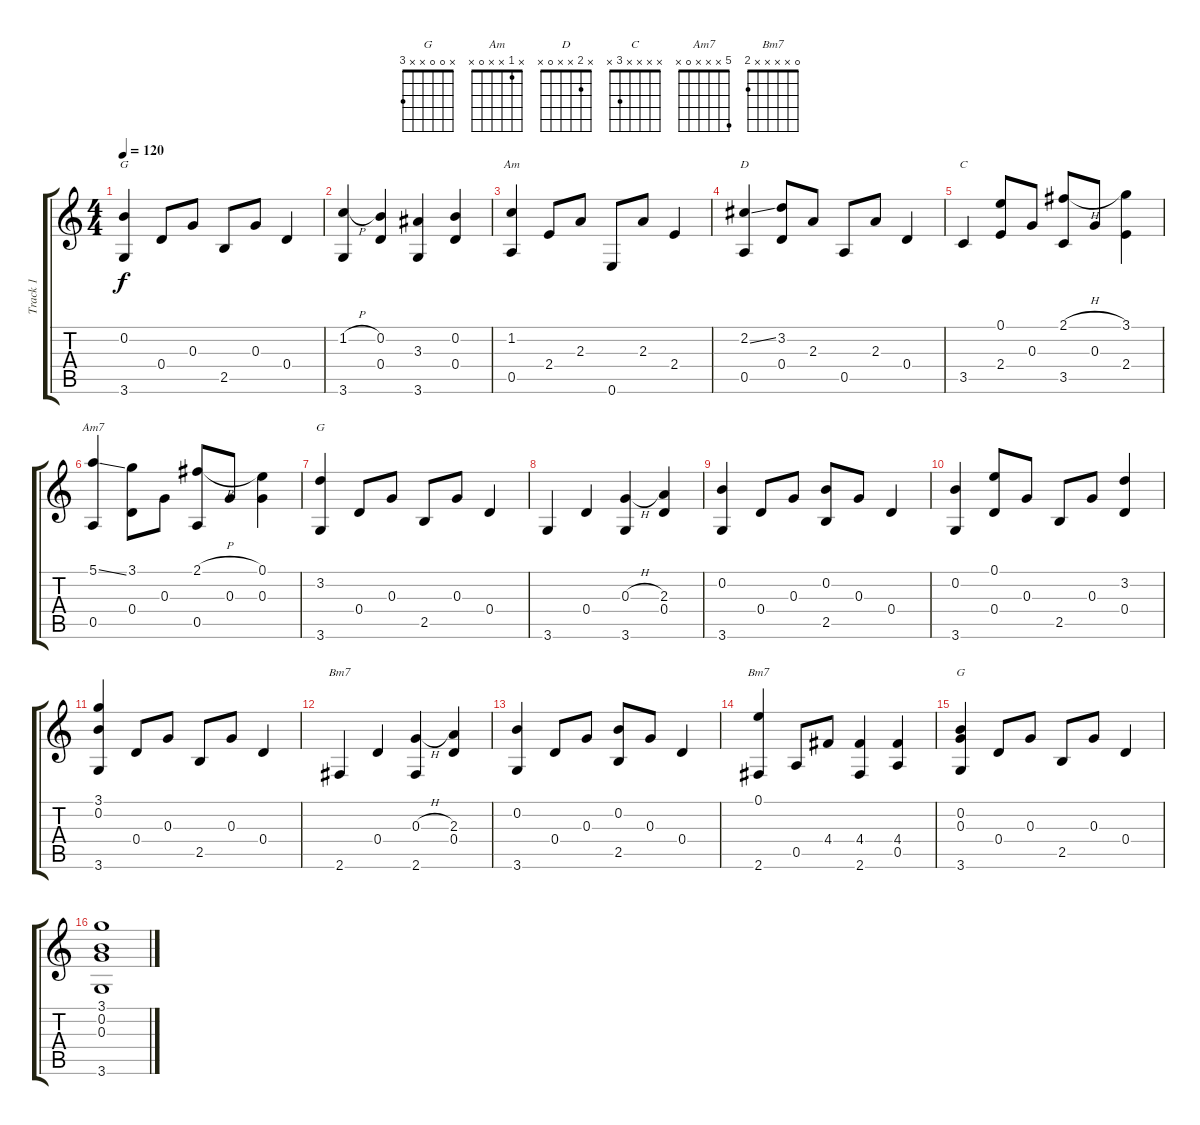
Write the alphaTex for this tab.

\track ("Track 1" "Track 1") {instrument acousticguitarsteel}
\staff {score tabs}
\tuning (E4 B3 G3 D3 A2 E2) {hide}
\chord ("G" x 0 x x x 3)
\chord ("Am" x 1 x x 0 x)
\chord ("D" x 2 x x 0 x)
\chord ("C" x x x x 3 x)
\chord ("Am7" 5 x x x 0 x)
\chord ("G" x 3 x x x 3)
\chord ("Bm7" x x x x x 2)
\chord ("Bm7" 0 x x x x 2)
\chord ("G" x 0 0 x x 3)
\ts (4 4)
\tempo 120
\clef g2
\ks c
(0.2 3.6).4{ch "G" dy f} 0.4.8 0.3.8 2.5.8 0.3.8 0.4.4 |
(1.2{h} 3.6).4 (0.2 0.4).4 (3.3 3.6).4 (0.2 0.4).4 |
(1.2 0.5).4{ch "Am"} 2.4.8 2.3.8 0.6.8 2.3.8 2.4.4 |
(2.2{ss} 0.5).4{ch "D"} (3.2 0.4).8 2.3.8 0.5.8 2.3.8 0.4.4 |
3.5.4{ch "C"} (0.1 2.4).8 0.3.8 (2.1{h} 3.5).8 0.3.8 (3.1 2.4).4 |
(5.1{ss} 0.5).4{ch "Am7"} (3.1 0.4).8 0.3.8 (2.1{h} 0.5).8 0.3.8 (0.1 0.3).4 |
(3.2 3.6).4{ch "G"} 0.4.8 0.3.8 2.5.8 0.3.8 0.4.4 |
3.6.4 0.4.4 (0.3{h} 3.6).4 (2.3 0.4).4 |
(0.2 3.6).4 0.4.8 0.3.8 (0.2 2.5).8 0.3.8 0.4.4 |
(0.2 3.6).4 (0.1 0.4).8 0.3.8 2.5.8 0.3.8 (3.2 0.4).4 |
(3.1 0.2 3.6).4 0.4.8 0.3.8 2.5.8 0.3.8 0.4.4 |
2.6.4{ch "Bm7"} 0.4.4 (0.3{h} 2.6).4 (2.3 0.4).4 |
(0.2 3.6).4 0.4.8 0.3.8 (0.2 2.5).8 0.3.8 0.4.4 |
(0.1 2.6).4{ch "Bm7"} 0.5.8 4.4.8 (4.4 2.6).4 (4.4 0.5).4 |
(0.2 0.3 3.6).4{ch "G"} 0.4.8 0.3.8 2.5.8 0.3.8 0.4.4 |
(3.1 0.2 0.3 3.6).1
